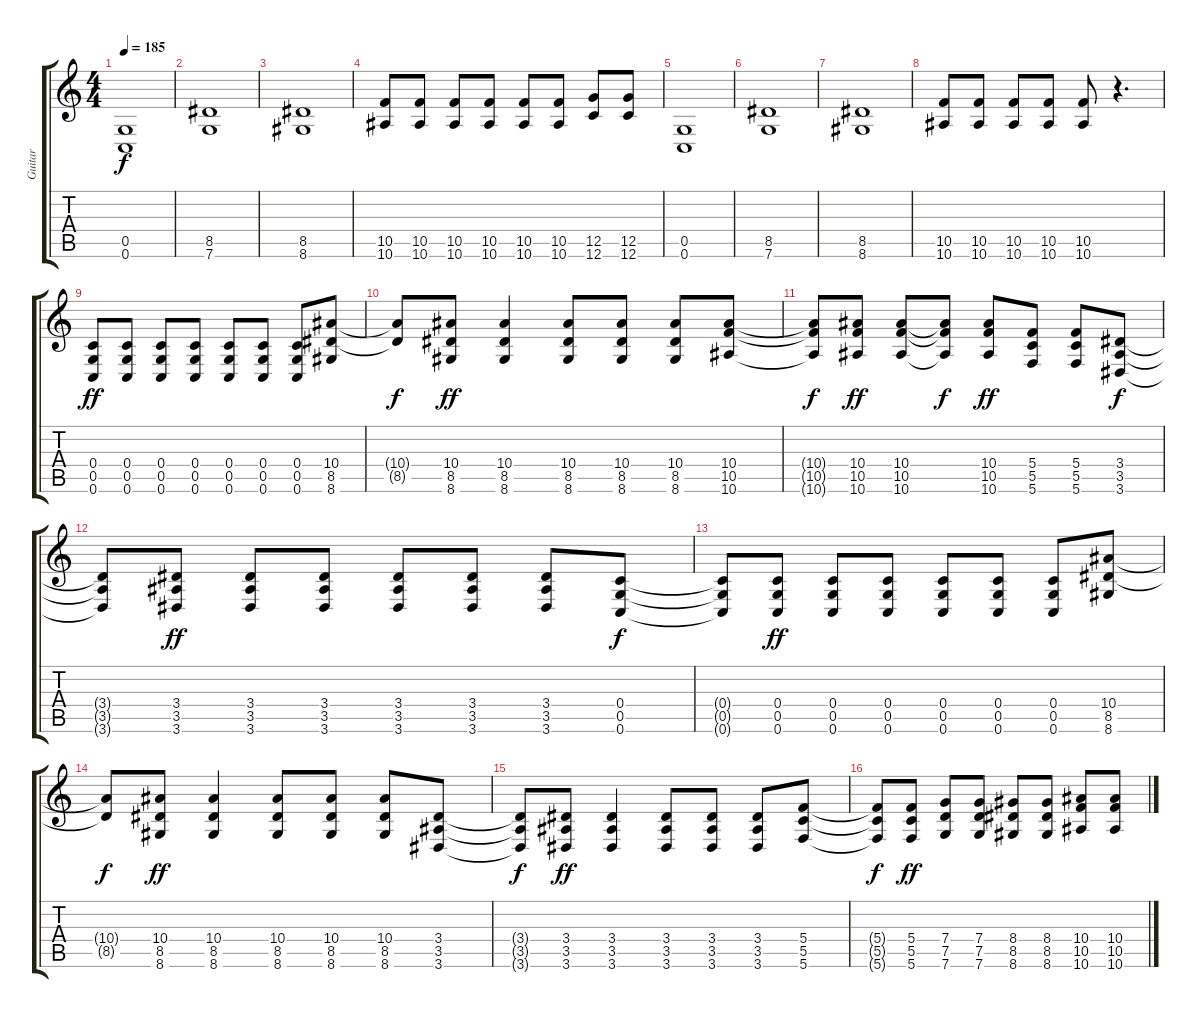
\track ("Guitar " "Guitar ") {instrument distortionguitar}
\staff {score tabs}
\tuning (D4 A3 F3 C3 G2 C2) {hide}
\ts (4 4)
\tempo 185
\clef g2
\ks c
(0.5 0.6).1{dy f} |
(8.5 7.6).1 |
(8.5 8.6).1 |
(10.5 10.6).8 (10.5 10.6).8 (10.5 10.6).8 (10.5 10.6).8 (10.5 10.6).8 (10.5 10.6).8 (12.5 12.6).8 (12.5 12.6).8 |
(0.5 0.6).1 |
(8.5 7.6).1 |
(8.5 8.6).1 |
(10.5 10.6).8 (10.5 10.6).8 (10.5 10.6).8 (10.5 10.6).8 (10.5 10.6).8 r.4{d} |
(0.4 0.5 0.6).8{dy ff} (0.4 0.5 0.6).8 (0.4 0.5 0.6).8 (0.4 0.5 0.6).8 (0.4 0.5 0.6).8 (0.4 0.5 0.6).8 (0.4 0.5 0.6).8 (10.4 8.5 8.6).8 |
(10.4{t} 8.5{t}).8{dy f} (10.4 8.5 8.6).8{dy ff} (10.4 8.5 8.6).4 (10.4 8.5 8.6).8 (10.4 8.5 8.6).8 (10.4 8.5 8.6).8 (10.4 10.5 10.6).8 |
(10.4{t} 10.5{t} 10.6{t}).8{dy f} (10.4 10.5 10.6).8{dy ff} (10.4 10.5 10.6).8 (10.4{t} 10.5{t} 10.6{t}).8{dy f} (10.4 10.5 10.6).8{dy ff} (5.4 5.5 5.6).8 (5.4 5.5 5.6).8 (3.4 3.5 3.6).8{dy f} |
(3.4{t} 3.5{t} 3.6{t}).8 (3.4 3.5 3.6).8{dy ff} (3.4 3.5 3.6).8 (3.4 3.5 3.6).8 (3.4 3.5 3.6).8 (3.4 3.5 3.6).8 (3.4 3.5 3.6).8 (0.4 0.5 0.6).8{dy f} |
(0.4{t} 0.5{t} 0.6{t}).8 (0.4 0.5 0.6).8{dy ff} (0.4 0.5 0.6).8 (0.4 0.5 0.6).8 (0.4 0.5 0.6).8 (0.4 0.5 0.6).8 (0.4 0.5 0.6).8 (10.4 8.5 8.6).8 |
(10.4{t} 8.5{t}).8{dy f} (10.4 8.5 8.6).8{dy ff} (10.4 8.5 8.6).4 (10.4 8.5 8.6).8 (10.4 8.5 8.6).8 (10.4 8.5 8.6).8 (3.4 3.5 3.6).8 |
(3.4{t} 3.5{t} 3.6{t}).8{dy f} (3.4 3.5 3.6).8{dy ff} (3.4 3.5 3.6).4 (3.4 3.5 3.6).8 (3.4 3.5 3.6).8 (3.4 3.5 3.6).8 (5.4 5.5 5.6).8 |
(5.4{t} 5.5{t} 5.6{t}).8{dy f} (5.4 5.5 5.6).8{dy ff} (7.4 7.5 7.6).8 (7.4 7.5 7.6).8 (8.4 8.5 8.6).8 (8.4 8.5 8.6).8 (10.4 10.5 10.6).8 (10.4 10.5 10.6).8
